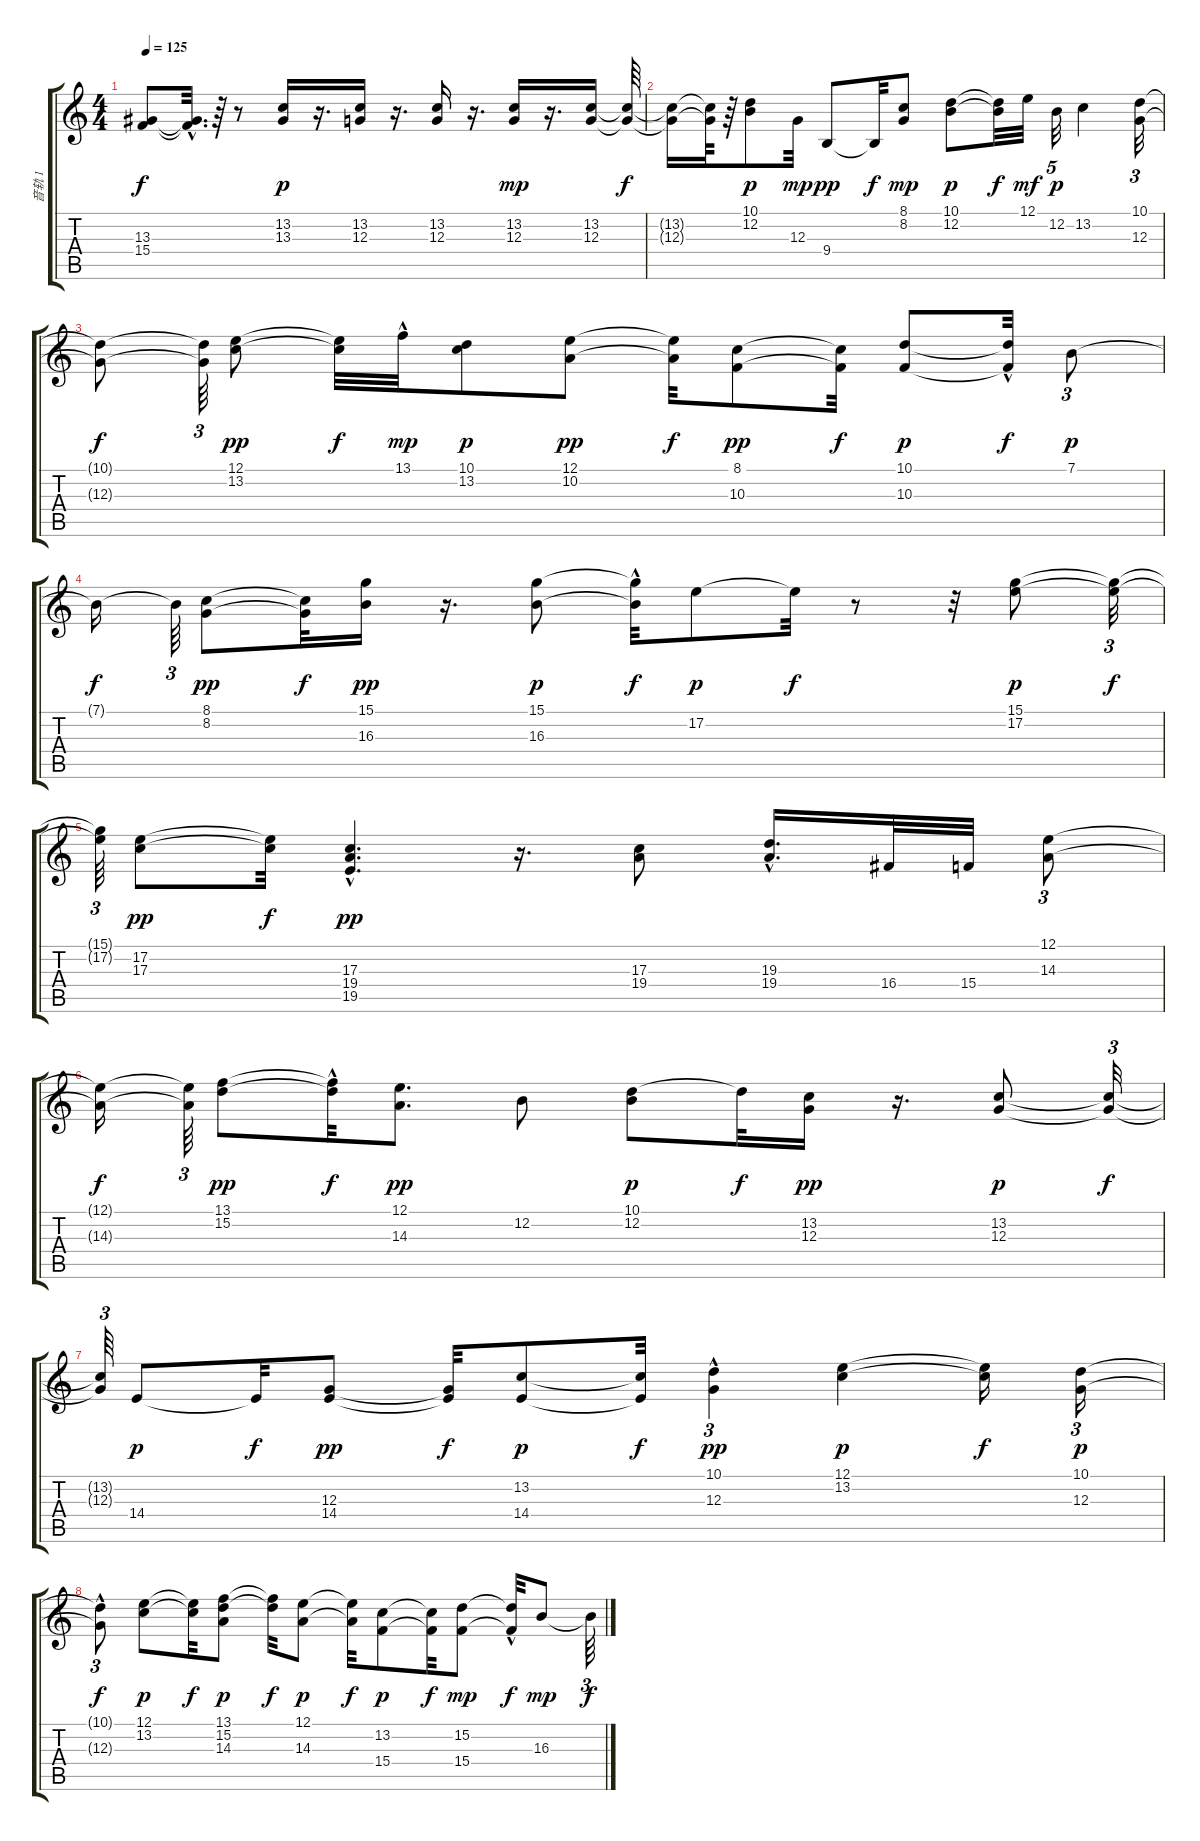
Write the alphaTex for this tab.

\track ("音轨 1" "音轨 1") {instrument electricpiano1}
\staff {score tabs}
\tuning (E4 B3 G3 D3 A2 E2) {hide}
\ts (4 4)
\tempo 125
\clef g2
\ks c
(13.3{t} 15.4{t}).8{dy f} (13.3{hac t} 15.4{hac t}).32{d} r.64 r.8 (13.2 13.3).16{dy p} r.16{d} (13.2 12.3).16 r.16{d} (13.2 12.3).16 r.16{d} (13.2 12.3).16{dy mp} r.16{d} (13.2 12.3).16 (13.2{t} 12.3{t}).64{dy f} |
(13.2{t} 12.3{t}).16 (13.2{t} 12.3{t}).64 r.64 (10.1 12.2).8{dy p} 12.3.32{dy mp} 9.4.8{dy pp} 9.4{t}.32{dy f} (8.1 8.2).8{dy mp} (10.1 12.2).8{dy p} (10.1{t} 12.2{t}).32{dy f} 12.1.32{dy mf} 12.2.32{tu (5 4) dy p} 13.2.4 (10.1 12.3).32{tu (3 2)} |
(10.1{t} 12.3{t}).8{dy f} (10.1{t} 12.3{t}).64{tu (3 2)} (12.1 13.2).8{dy pp} (12.1{t} 13.2{t}).32{dy f} 13.1{hac}.32{dy mp} (10.1 13.2).8{dy p} (12.1 10.2).8{dy pp} (12.1{t} 10.2{t}).32{dy f} (8.1 10.3).8{dy pp} (8.1{t} 10.3{t}).32{dy f} (10.1 10.3).8{dy p} (10.1{hac t} 10.3{t}).32{dy f} 7.1.8{tu (3 2) dy p} |
7.1{t}.16{dy f} 7.1{t}.64{tu (3 2)} (8.1 8.2).8{dy pp} (8.1{t} 8.2{t}).32{dy f} (15.1 16.3).16{dy pp} r.16{d} (15.1 16.3).8{dy p} (15.1{hac t} 16.3{t}).32{dy f} 17.2.8{dy p} 17.2{t}.32{dy f} r.8 r.32 (15.1 17.2).8{dy p} (15.1{t} 17.2{t}).32{tu (3 2) dy f} |
(15.1{t} 17.2{t}).64{tu (3 2)} (17.2 17.3).8{dy pp} (17.2{t} 17.3{t}).32{dy f} (17.3{hac} 19.4 19.5).4{d dy pp} r.16{d} (17.3 19.4).8 (19.3{hac} 19.4{hac}).16{d} 16.4.32 15.4.32 (12.1 14.3).8{tu (3 2)} |
(12.1{t} 14.3{t}).16{dy f} (12.1{t} 14.3{t}).64{tu (3 2)} (13.1 15.2).8{dy pp} (13.1{hac t} 15.2{t}).32{dy f} (12.1 14.3).8{d dy pp} 12.2.8 (10.1 12.2).8{dy p} 10.1{t}.32{dy f} (13.2 12.3).16{dy pp} r.16{d} (13.2 12.3).8{dy p} (13.2{t} 12.3{t}).32{tu (3 2) dy f} |
(13.2{t} 12.3{t}).64{tu (3 2)} 14.4.8{dy p} 14.4{t}.32{dy f} (12.3 14.4).8{dy pp} (12.3{t} 14.4{t}).32{dy f} (13.2 14.4).8{dy p} (13.2{t} 14.4{t}).32{dy f} (10.1{hac} 12.3).4{tu (3 2) dy pp} (12.1 13.2).4{dy p} (12.1{t} 13.2{t}).16{dy f} (10.1 12.3).16{tu (3 2) dy p} |
(10.1{t} 12.3{hac t}).8{tu (3 2) dy f} (12.1 13.2).8{dy p} (12.1{t} 13.2{t}).32{dy f} (13.1 15.2 14.3).8{dy p} (13.1{t} 15.2{t}).32{dy f} (12.1 14.3).8{dy p} (12.1{t} 14.3{t}).32{dy f} (13.2 15.4).8{dy p} (13.2{t} 15.4{t}).32{dy f} (15.2 15.4).8{dy mp} (15.2{hac t} 15.4{t}).32{dy f} 16.3.8{dy mp} 16.3{t}.64{tu (3 2) dy f}
